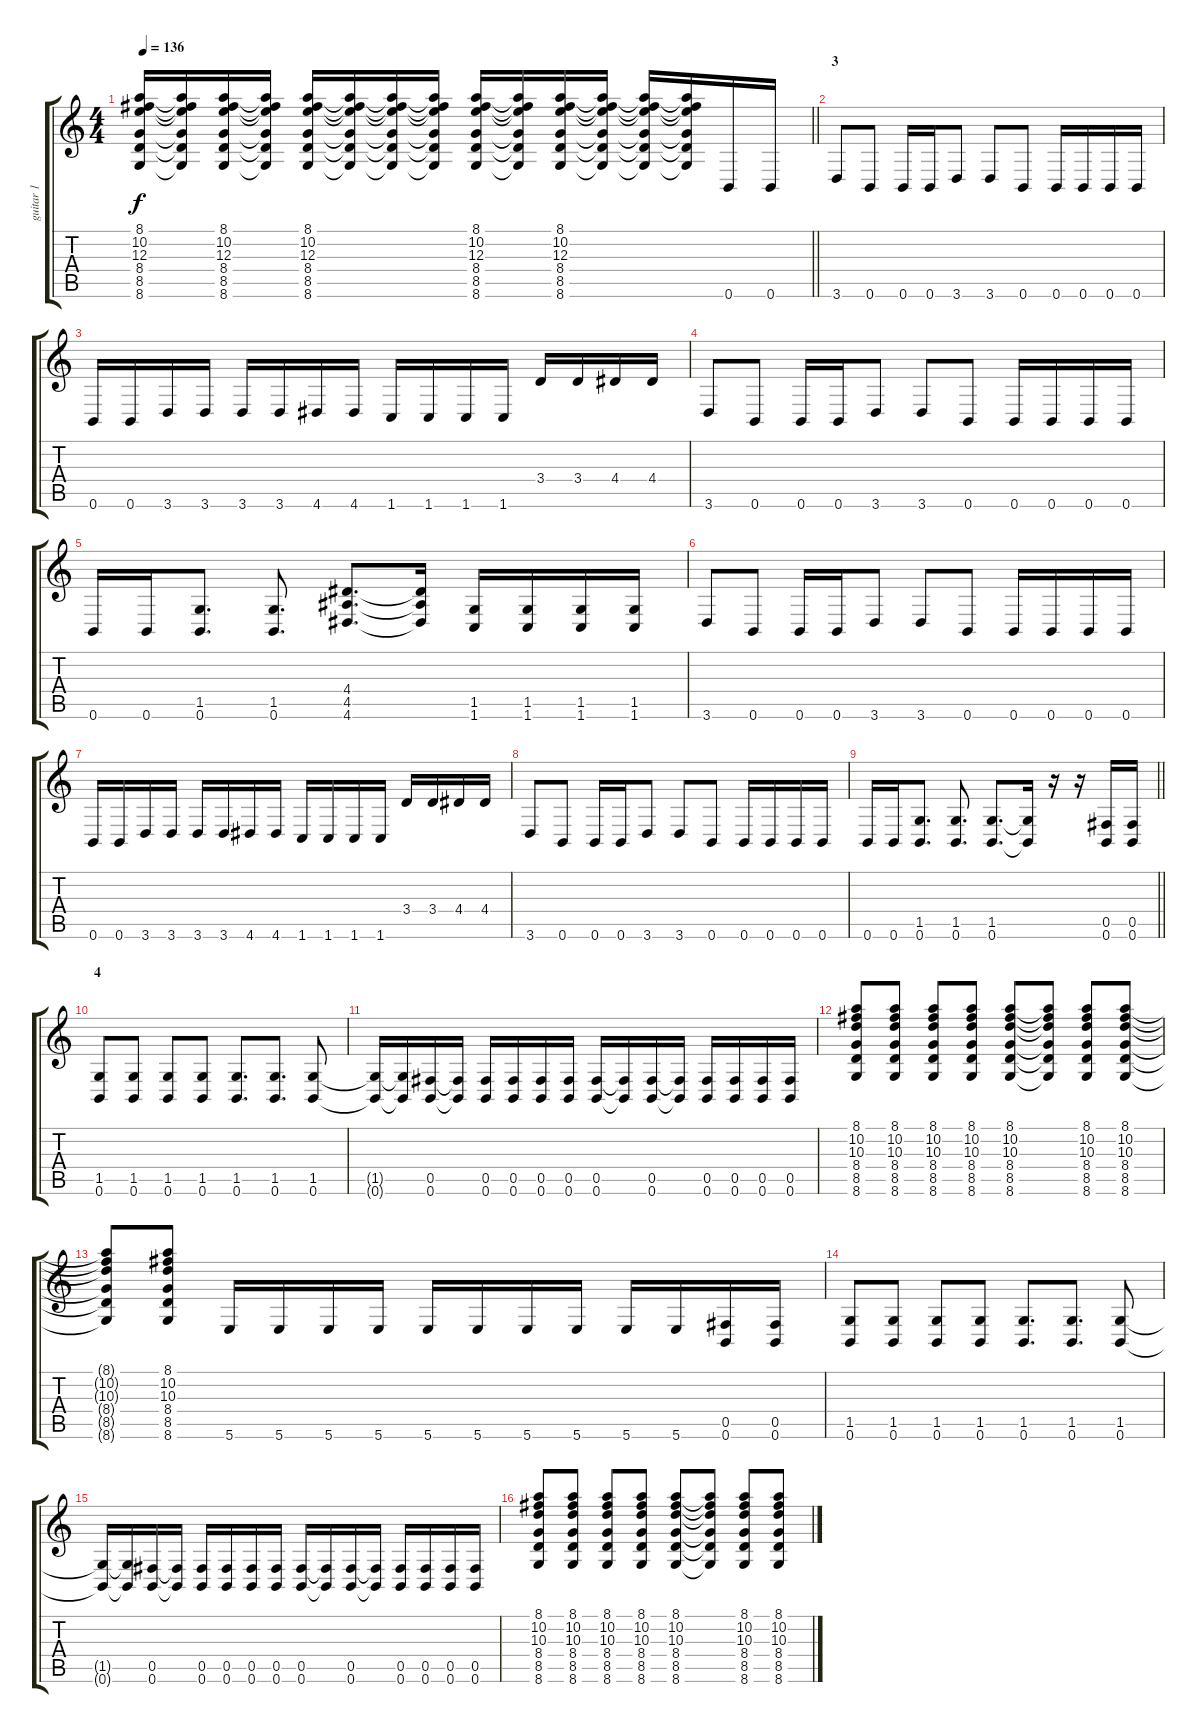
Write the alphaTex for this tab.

\track ("guitar 1" "guitar 1") {instrument distortionguitar}
\staff {score tabs}
\tuning (Db4 Ab3 E3 B2 Gb2 B1) {hide}
\ts (4 4)
\tempo 136
\clef g2
\barLineRight lightlight
\ks c
(8.1{t} 10.2{t} 12.3{t} 8.4{t} 8.5{t} 8.6{t}).16{dy f} (8.1{t} 10.2{t} 12.3{t} 8.4{t} 8.5{t} 8.6{t}).16 (8.1 10.2 12.3 8.4 8.5 8.6).16 (8.1{t} 10.2{t} 12.3{t} 8.4{t} 8.5{t} 8.6{t}).16 (8.1 10.2 12.3 8.4 8.5 8.6).16 (8.1{t} 10.2{t} 12.3{t} 8.4{t} 8.5{t} 8.6{t}).16 (8.1{t} 10.2{t} 12.3{t} 8.4{t} 8.5{t} 8.6{t}).16 (8.1{t} 10.2{t} 12.3{t} 8.4{t} 8.5{t} 8.6{t}).16 (8.1 10.2 12.3 8.4 8.5 8.6).16 (8.1{t} 10.2{t} 12.3{t} 8.4{t} 8.5{t} 8.6{t}).16 (8.1 10.2 12.3 8.4 8.5 8.6).16 (8.1{t} 10.2{t} 12.3{t} 8.4{t} 8.5{t} 8.6{t}).16 (8.1{t} 10.2{t} 12.3{t} 8.4{t} 8.5{t} 8.6{t}).16 (8.1{t} 10.2{t} 12.3{t} 8.4{t} 8.5{t} 8.6{t}).16 0.6.16 0.6.16 |
\section ("" "3")
3.6.8 0.6.8 0.6.16 0.6.16 3.6.8 3.6.8 0.6.8 0.6.16 0.6.16 0.6.16 0.6.16 |
0.6.16 0.6.16 3.6.16 3.6.16 3.6.16 3.6.16 4.6.16 4.6.16 1.6.16 1.6.16 1.6.16 1.6.16 3.4.16 3.4.16 4.4.16 4.4.16 |
3.6.8 0.6.8 0.6.16 0.6.16 3.6.8 3.6.8 0.6.8 0.6.16 0.6.16 0.6.16 0.6.16 |
0.6.16 0.6.16 (1.5 0.6).8{d} (1.5 0.6).8{d} (4.4 4.5 4.6).8{d} (4.4{t} 4.5{t} 4.6{t}).16 (1.5 1.6).16 (1.5 1.6).16 (1.5 1.6).16 (1.5 1.6).16 |
3.6.8 0.6.8 0.6.16 0.6.16 3.6.8 3.6.8 0.6.8 0.6.16 0.6.16 0.6.16 0.6.16 |
0.6.16 0.6.16 3.6.16 3.6.16 3.6.16 3.6.16 4.6.16 4.6.16 1.6.16 1.6.16 1.6.16 1.6.16 3.4.16 3.4.16 4.4.16 4.4.16 |
3.6.8 0.6.8 0.6.16 0.6.16 3.6.8 3.6.8 0.6.8 0.6.16 0.6.16 0.6.16 0.6.16 |
\barLineRight lightlight
0.6.16 0.6.16 (1.5 0.6).8{d} (1.5 0.6).8{d} (1.5 0.6).8{d} (1.5{t} 0.6{t}).16 r.16 r.16 (0.5 0.6).16 (0.5 0.6).16 |
\section ("" "4")
(1.5 0.6).8 (1.5 0.6).8 (1.5 0.6).8 (1.5 0.6).8 (1.5 0.6).8{d} (1.5 0.6).8{d} (1.5 0.6).8 |
(1.5{t} 0.6{t}).16 (1.5{t} 0.6{t}).16 (0.5 0.6).16 (0.5{t} 0.6{t}).16 (0.5 0.6).16 (0.5 0.6).16 (0.5 0.6).16 (0.5 0.6).16 (0.5 0.6).16 (0.5{t} 0.6{t}).16 (0.5 0.6).16 (0.5{t} 0.6{t}).16 (0.5 0.6).16 (0.5 0.6).16 (0.5 0.6).16 (0.5 0.6).16 |
(8.1 10.2 10.3 8.4 8.5 8.6).8 (8.1 10.2 10.3 8.4 8.5 8.6).8 (8.1 10.2 10.3 8.4 8.5 8.6).8 (8.1 10.2 10.3 8.4 8.5 8.6).8 (8.1 10.2 10.3 8.4 8.5 8.6).8 (8.1{t} 10.2{t} 10.3{t} 8.4{t} 8.5{t} 8.6{t}).8 (8.1 10.2 10.3 8.4 8.5 8.6).8 (8.1 10.2 10.3 8.4 8.5 8.6).8 |
(8.1{t} 10.2{t} 10.3{t} 8.4{t} 8.5{t} 8.6{t}).8 (8.1 10.2 10.3 8.4 8.5 8.6).8 5.6.16 5.6.16 5.6.16 5.6.16 5.6.16 5.6.16 5.6.16 5.6.16 5.6.16 5.6.16 (0.5 0.6).16 (0.5 0.6).16 |
(1.5 0.6).8 (1.5 0.6).8 (1.5 0.6).8 (1.5 0.6).8 (1.5 0.6).8{d} (1.5 0.6).8{d} (1.5 0.6).8 |
(1.5{t} 0.6{t}).16 (1.5{t} 0.6{t}).16 (0.5 0.6).16 (0.5{t} 0.6{t}).16 (0.5 0.6).16 (0.5 0.6).16 (0.5 0.6).16 (0.5 0.6).16 (0.5 0.6).16 (0.5{t} 0.6{t}).16 (0.5 0.6).16 (0.5{t} 0.6{t}).16 (0.5 0.6).16 (0.5 0.6).16 (0.5 0.6).16 (0.5 0.6).16 |
(8.1 10.2 10.3 8.4 8.5 8.6).8 (8.1 10.2 10.3 8.4 8.5 8.6).8 (8.1 10.2 10.3 8.4 8.5 8.6).8 (8.1 10.2 10.3 8.4 8.5 8.6).8 (8.1 10.2 10.3 8.4 8.5 8.6).8 (8.1{t} 10.2{t} 10.3{t} 8.4{t} 8.5{t} 8.6{t}).8 (8.1 10.2 10.3 8.4 8.5 8.6).8 (8.1 10.2 10.3 8.4 8.5 8.6).8
